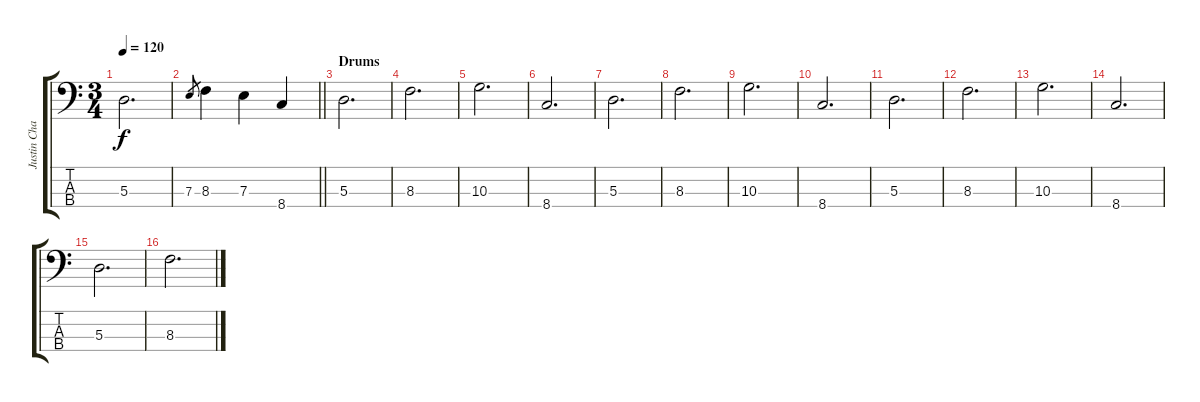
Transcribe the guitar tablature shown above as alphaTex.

\track ("Justin Chandellor" "Justin Cha") {instrument electricbasspick}
\staff {score tabs}
\tuning (G2 D2 A1 E1) {hide}
\ts (3 4)
\tempo 120
\clef f4
\ks c
5.3{t}.2{d dy f} |
\barLineRight lightlight
7.3.8{gr} 8.3.4 7.3.4 8.4.4 |
\section ("" "Drums")
5.3.2{d} |
8.3.2{d} |
10.3.2{d} |
8.4.2{d} |
5.3.2{d} |
8.3.2{d} |
10.3.2{d} |
8.4.2{d} |
5.3.2{d} |
8.3.2{d} |
10.3.2{d} |
8.4.2{d} |
5.3.2{d} |
8.3.2{d}
